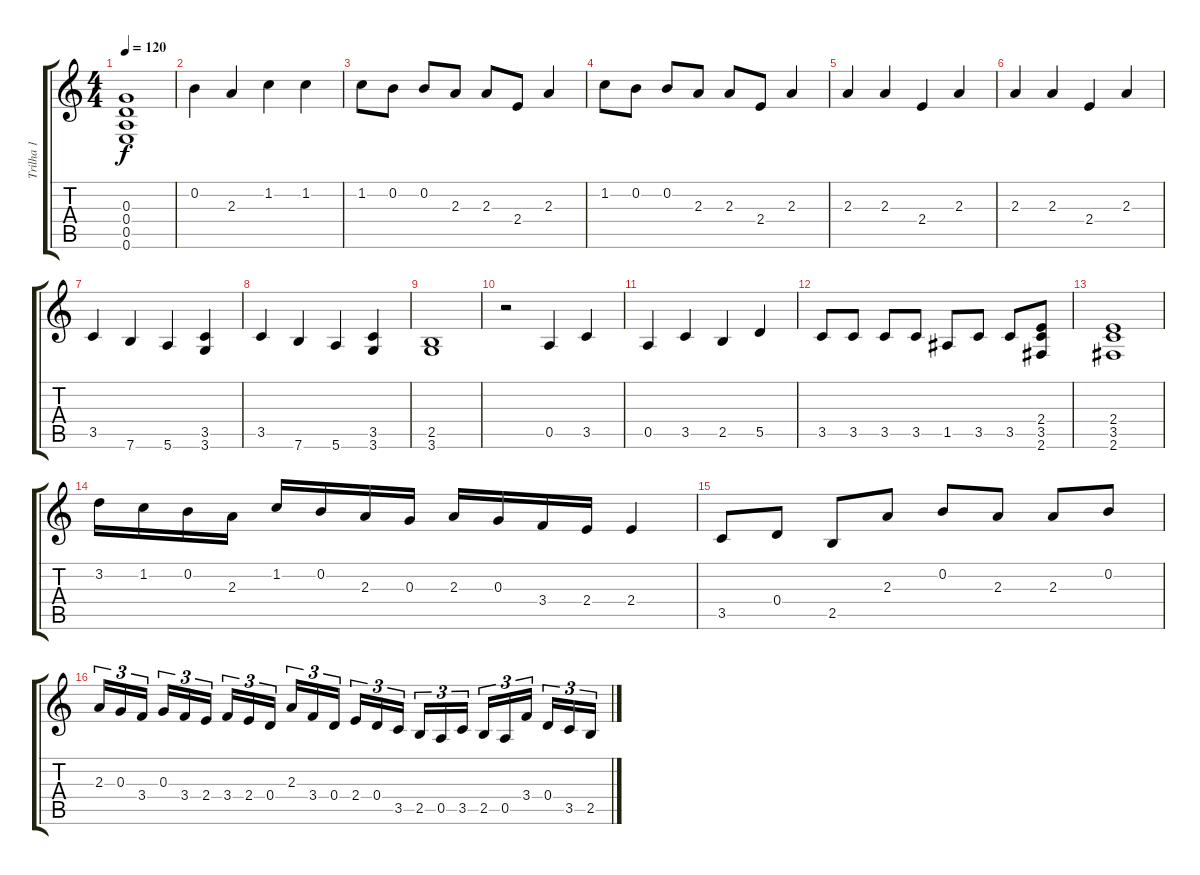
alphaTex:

\track ("Trilha 1" "Trilha 1") {instrument acousticguitarsteel}
\staff {score tabs}
\tuning (E4 B3 G3 D3 A2 E2) {hide}
\ts (4 4)
\tempo 120
\clef g2
\ks c
(0.3 0.4 0.5 0.6).1{dy f} |
0.2.4 2.3.4 1.2.4 1.2.4 |
1.2.8 0.2.8 0.2.8 2.3.8 2.3.8 2.4.8 2.3.4 |
1.2.8 0.2.8 0.2.8 2.3.8 2.3.8 2.4.8 2.3.4 |
2.3.4 2.3.4 2.4.4 2.3.4 |
2.3.4 2.3.4 2.4.4 2.3.4 |
3.5.4 7.6.4 5.6.4 (3.5 3.6).4 |
3.5.4 7.6.4 5.6.4 (3.5 3.6).4 |
(2.5 3.6).1 |
r.2 0.5.4 3.5.4 |
0.5.4 3.5.4 2.5.4 5.5.4 |
3.5.8 3.5.8 3.5.8 3.5.8 1.5.8 3.5.8 3.5.8 (2.4 3.5 2.6).8 |
(2.4 3.5 2.6).1 |
3.2.16 1.2.16 0.2.16 2.3.16 1.2.16 0.2.16 2.3.16 0.3.16 2.3.16 0.3.16 3.4.16 2.4.16 2.4.4 |
3.5.8 0.4.8 2.5.8 2.3.8 0.2.8 2.3.8 2.3.8 0.2.8 |
2.3.16{tu (3 2)} 0.3.16{tu (3 2)} 3.4.16{tu (3 2)} 0.3.16{tu (3 2)} 3.4.16{tu (3 2)} 2.4.16{tu (3 2)} 3.4.16{tu (3 2)} 2.4.16{tu (3 2)} 0.4.16{tu (3 2)} 2.3.16{tu (3 2)} 3.4.16{tu (3 2)} 0.4.16{tu (3 2)} 2.4.16{tu (3 2)} 0.4.16{tu (3 2)} 3.5.16{tu (3 2)} 2.5.16{tu (3 2)} 0.5.16{tu (3 2)} 3.5.16{tu (3 2)} 2.5.16{tu (3 2)} 0.5.16{tu (3 2)} 3.4.16{tu (3 2)} 0.4.16{tu (3 2)} 3.5.16{tu (3 2)} 2.5.16{tu (3 2)}
